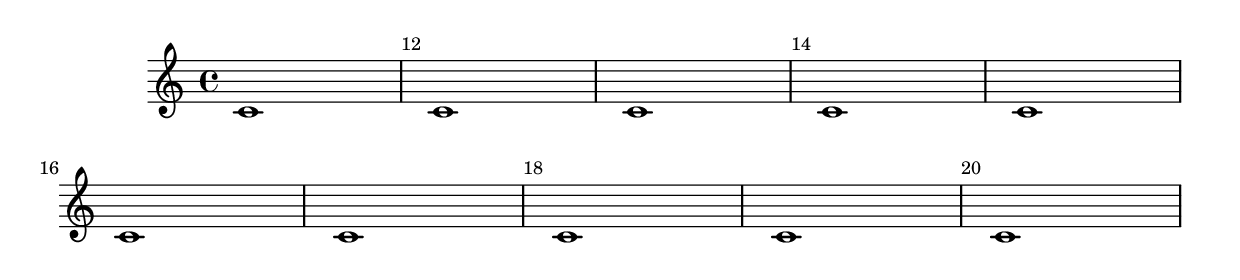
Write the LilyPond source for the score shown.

%% Do not edit this file; it is auto-generated from LSR http://lsr.dsi.unimi.it
%% This file is in the public domain.
\version "2.13.1"

\header {
  lsrtags = "rhythms"

%% Translation of GIT committish: 5a33019d8b4a837f564eadd4979501ff07e9dfd5
  texidoces = "

Se pueden imprimir los números de compás a intervalos regulares
mediante el establecimiento de la propiedad
@code{barNumberVisibility}.  Aquí los números de compás se
imprimen a cada dos compases excepto al final de la línea.

"

  doctitlees = "Imprimir números de compás a intervalos regulares"


%% Translation of GIT committish: 13ac9d1dfbcc297166948ee396e9ade078d2446e
  texidocde = "
Taktnummern können in regelmäßigen Intervallen gesetzt werden, indem
man die Eigenschaft @code{barNumberVisibility} definiert.  In diesem
Beispiel werden die Taktnummern jeden zweiten Takt gesetzt, außer
am Ende einer Zeile.

"
  doctitlede = "Setzen der Taktnummern in regelmäßigen Intevallen"

  texidoc = "
Bar numbers can be printed at regular intervals by setting the property
@code{barNumberVisibility}. Here the bar numbers are printed every two
measures except at the end of the line.

"
  doctitle = "Printing bar numbers at regular intervals"
} % begin verbatim

\relative c' {
  \override Score.BarNumber #'break-visibility = #'#(#f #t #t)
  \set Score.currentBarNumber = #11
  % Permit first bar number to be printed
  \bar ""
  % Print a bar number every second measure
  \set Score.barNumberVisibility = #(every-nth-bar-number-visible 2)
  c1 | c | c | c | c
  \break
  c1 | c | c | c | c
}

